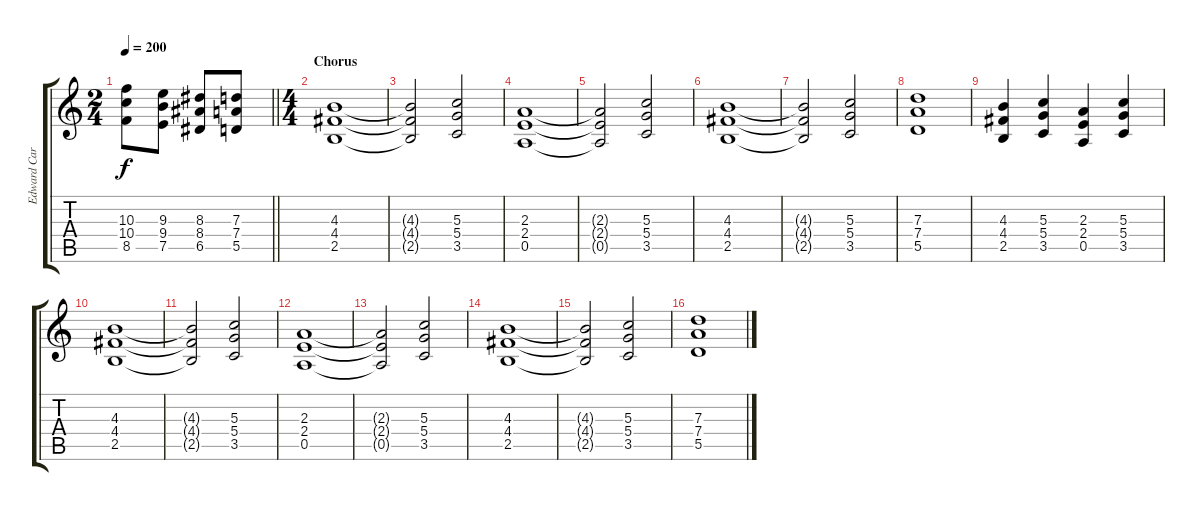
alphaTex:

\track ("Edward Carlson" "Edward Car") {instrument overdrivenguitar}
\staff {score tabs}
\tuning (E4 B3 G3 D3 A2 E2) {hide}
\ts (2 4)
\tempo 200
\clef g2
\barLineRight lightlight
\ks c
(10.3 10.4 8.5).8{dy f} (9.3 9.4 7.5).8 (8.3 8.4 6.5).8 (7.3 7.4 5.5).8 |
\ts (4 4)
\section ("" "Chorus")
(4.3 4.4 2.5).1 |
(4.3{t} 4.4{t} 2.5{t}).2 (5.3 5.4 3.5).2 |
(2.3 2.4 0.5).1 |
(2.3{t} 2.4{t} 0.5{t}).2 (5.3 5.4 3.5).2 |
(4.3 4.4 2.5).1 |
(4.3{t} 4.4{t} 2.5{t}).2 (5.3 5.4 3.5).2 |
(7.3 7.4 5.5).1 |
(4.3 4.4 2.5).4 (5.3 5.4 3.5).4 (2.3 2.4 0.5).4 (5.3 5.4 3.5).4 |
(4.3 4.4 2.5).1 |
(4.3{t} 4.4{t} 2.5{t}).2 (5.3 5.4 3.5).2 |
(2.3 2.4 0.5).1 |
(2.3{t} 2.4{t} 0.5{t}).2 (5.3 5.4 3.5).2 |
(4.3 4.4 2.5).1 |
(4.3{t} 4.4{t} 2.5{t}).2 (5.3 5.4 3.5).2 |
(7.3 7.4 5.5).1
